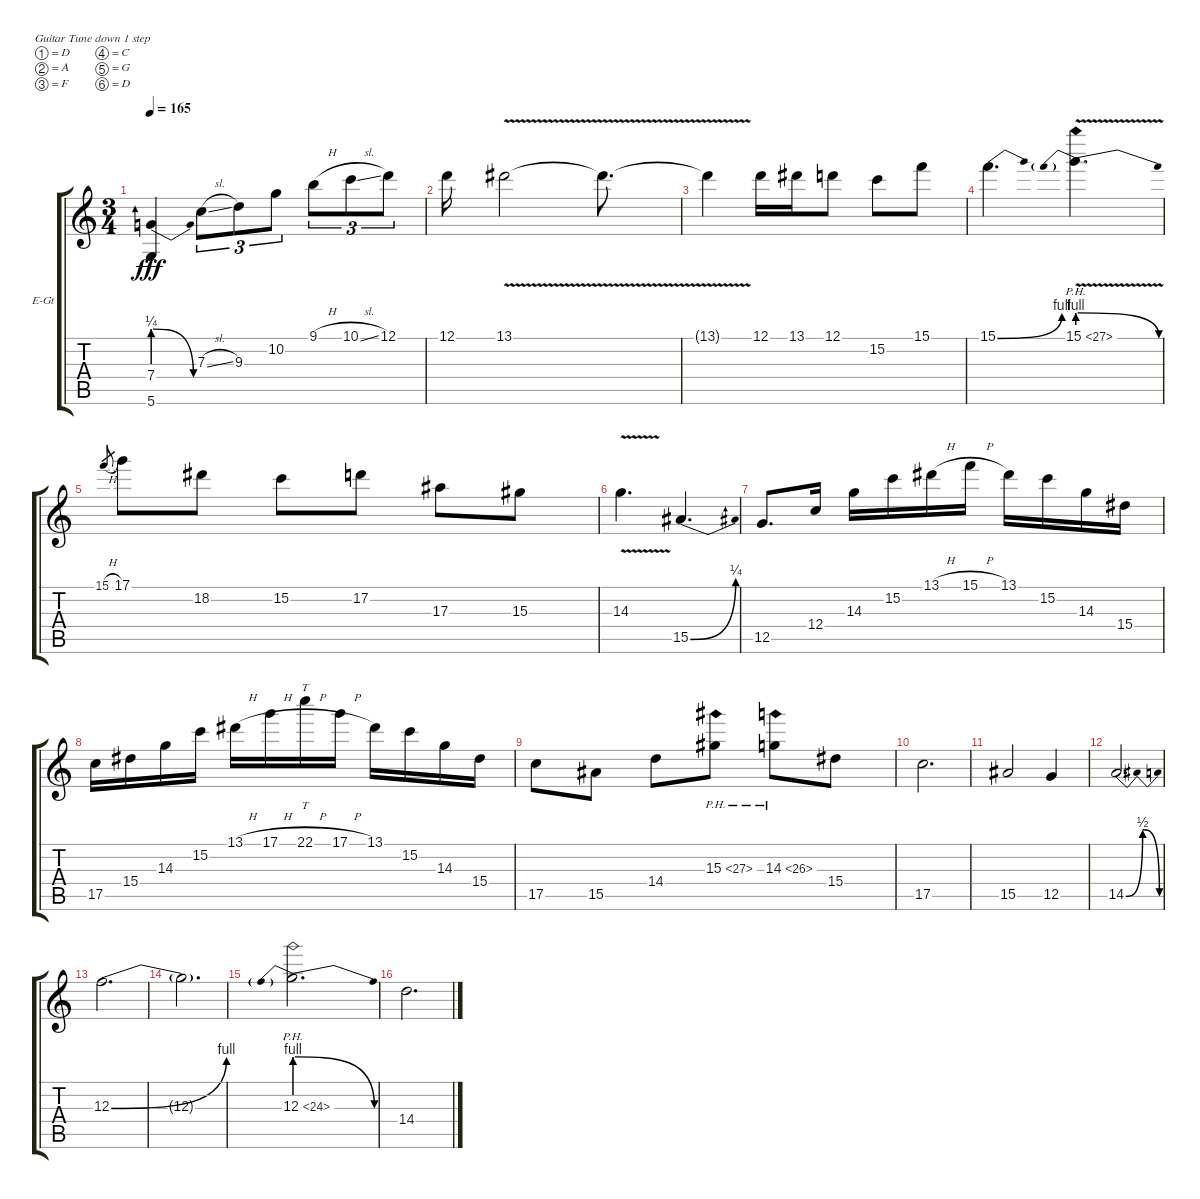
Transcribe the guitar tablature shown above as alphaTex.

\bracketExtendMode groupsimilarinstruments
\firstSystemTrackNameOrientation horizontal
\otherSystemsTrackNameOrientation horizontal
\track ("Adam - Solo" "E-Gt") {instrument distortionguitar}
\staff {score tabs}
\tuning (D4 A3 F3 C3 G2 D2)
\ts (3 4)
\tempo 165
\clef g2
\scale
0.333333
\ks c
(5.6{t} 7.4{be (release 0 1 0.6 0) t}).4{dy fff} 7.3{sl}.8{tu (3 2)} 9.3.8{tu (3 2)} 10.2.8{tu (3 2)} 9.1{h}.8{tu (3 2)} 10.1{sl}.8{tu (3 2)} 12.1.8{tu (3 2)} |
\scale
0.333333 12.1.16 13.1{v}.2 13.1{v t}.8{d} |
\scale
0.333333 13.1{v t}.4 12.1.16 13.1.16 12.1.8 15.2.8 15.1.8 |
\scale
0.333333 15.1{be (bend 0 0 15 4)}.4{d} 15.1{be (prebendrelease 0 4 59.4 0) ph 12 v}.4{d} |
\scale
0.333333 15.1{h}.8{gr} 17.1.8 18.2.8 15.2.8 17.2.8 17.3.8 15.3.8 |
\scale
0.333333 14.3{v}.4{d} 15.5{be (bend 0 0 30.599999999999998 1)}.4{d} |
\scale
0.333333 12.5.8{d} 12.4.16 14.3.16 15.2.16 13.1{h}.16 15.1{h}.16 13.1.16 15.2.16 14.3.16 15.4.16 |
\scale
0.333333 17.5.16 15.4.16 14.3.16 15.2.16 13.1{h}.16 17.1{h}.16 22.1{h}.16{tt} 17.1{h}.16 13.1.16 15.2.16 14.3.16 15.4.16 |
\scale
0.333333 17.5.8 15.5.8 14.4.8 15.3{ph 12}.8 14.3{ph 12}.8 15.4.8 |
\scale
0.333333 17.5.2{d} |
\scale
0.333333 15.5.2 12.5.4 |
\scale
0.333333 14.5{be (bendrelease 12.6 0 24.599999999999998 2 38.4 2 52.8 0)}.2{d} |
\scale
0.333333 12.3{be (bend 0 0 29.4 4)}.2{d} |
\scale
0.333333 12.3{t}.2{d} |
\scale
0.333333 12.3{be (prebendrelease 0 4 52.199999999999996 0) ph 12}.2{d} |
\scale
0.333333 14.4.2{d}
